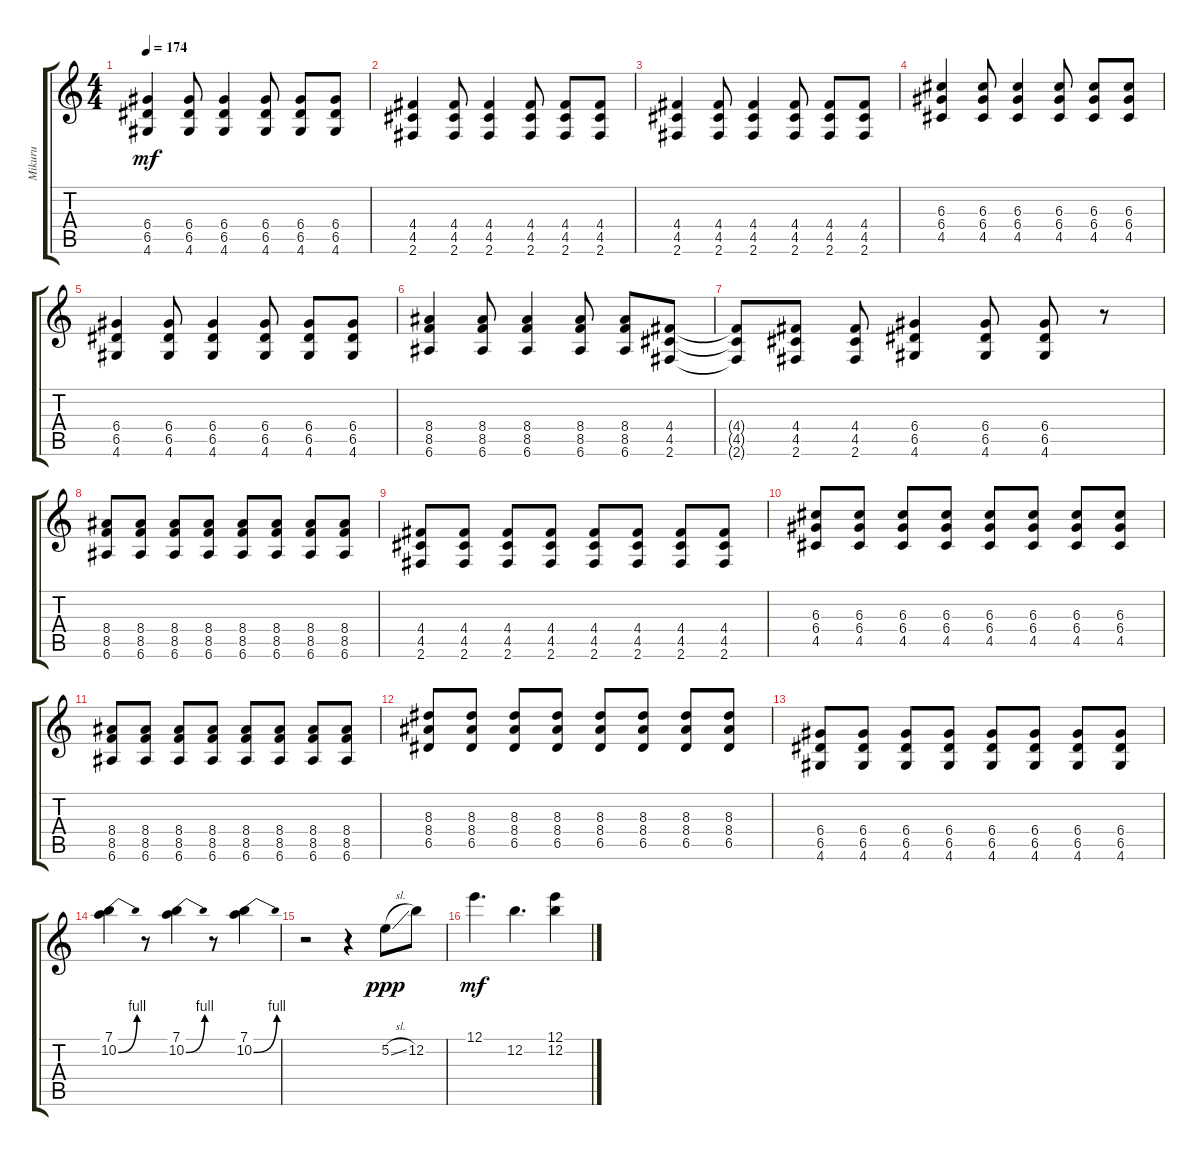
\track ("Mikuru" "Mikuru") {instrument distortionguitar}
\staff {score tabs}
\tuning (E4 B3 G3 D3 A2 E2) {hide}
\ts (4 4)
\tempo 174
\clef g2
\ks c
(6.4 6.5 4.6).4{dy mf} (6.4 6.5 4.6).8 (6.4 6.5 4.6).4 (6.4 6.5 4.6).8 (6.4 6.5 4.6).8 (6.4 6.5 4.6).8 |
(4.4 4.5 2.6).4 (4.4 4.5 2.6).8 (4.4 4.5 2.6).4 (4.4 4.5 2.6).8 (4.4 4.5 2.6).8 (4.4 4.5 2.6).8 |
(4.4 4.5 2.6).4 (4.4 4.5 2.6).8 (4.4 4.5 2.6).4 (4.4 4.5 2.6).8 (4.4 4.5 2.6).8 (4.4 4.5 2.6).8 |
(6.3 6.4 4.5).4 (6.3 6.4 4.5).8 (6.3 6.4 4.5).4 (6.3 6.4 4.5).8 (6.3 6.4 4.5).8 (6.3 6.4 4.5).8 |
(6.4 6.5 4.6).4 (6.4 6.5 4.6).8 (6.4 6.5 4.6).4 (6.4 6.5 4.6).8 (6.4 6.5 4.6).8 (6.4 6.5 4.6).8 |
(8.4 8.5 6.6).4 (8.4 8.5 6.6).8 (8.4 8.5 6.6).4 (8.4 8.5 6.6).8 (8.4 8.5 6.6).8 (4.4 4.5 2.6).8 |
(4.4{t} 4.5{t} 2.6{t}).8 (4.4 4.5 2.6).8 (4.4 4.5 2.6).8 (6.4 6.5 4.6).4 (6.4 6.5 4.6).8 (6.4 6.5 4.6).8 r.8 |
(8.4 8.5 6.6).8 (8.4 8.5 6.6).8 (8.4 8.5 6.6).8 (8.4 8.5 6.6).8 (8.4 8.5 6.6).8 (8.4 8.5 6.6).8 (8.4 8.5 6.6).8 (8.4 8.5 6.6).8 |
(4.4 4.5 2.6).8 (4.4 4.5 2.6).8 (4.4 4.5 2.6).8 (4.4 4.5 2.6).8 (4.4 4.5 2.6).8 (4.4 4.5 2.6).8 (4.4 4.5 2.6).8 (4.4 4.5 2.6).8 |
(6.3 6.4 4.5).8 (6.3 6.4 4.5).8 (6.3 6.4 4.5).8 (6.3 6.4 4.5).8 (6.3 6.4 4.5).8 (6.3 6.4 4.5).8 (6.3 6.4 4.5).8 (6.3 6.4 4.5).8 |
(8.4 8.5 6.6).8 (8.4 8.5 6.6).8 (8.4 8.5 6.6).8 (8.4 8.5 6.6).8 (8.4 8.5 6.6).8 (8.4 8.5 6.6).8 (8.4 8.5 6.6).8 (8.4 8.5 6.6).8 |
(8.3 8.4 6.5).8 (8.3 8.4 6.5).8 (8.3 8.4 6.5).8 (8.3 8.4 6.5).8 (8.3 8.4 6.5).8 (8.3 8.4 6.5).8 (8.3 8.4 6.5).8 (8.3 8.4 6.5).8 |
(6.4 6.5 4.6).8 (6.4 6.5 4.6).8 (6.4 6.5 4.6).8 (6.4 6.5 4.6).8 (6.4 6.5 4.6).8 (6.4 6.5 4.6).8 (6.4 6.5 4.6).8 (6.4 6.5 4.6).8 |
(7.1 10.2{be (bend 0 0 60 4)}).4 r.8 (7.1 10.2{be (bend 0 0 60 4)}).4 r.8 (7.1 10.2{be (bend 0 0 60 4)}).4 |
r.2 r.4 5.2{sl}.8{dy ppp} 12.2.8 |
12.1.4{d dy mf} 12.2.4{d} (12.1 12.2).4
